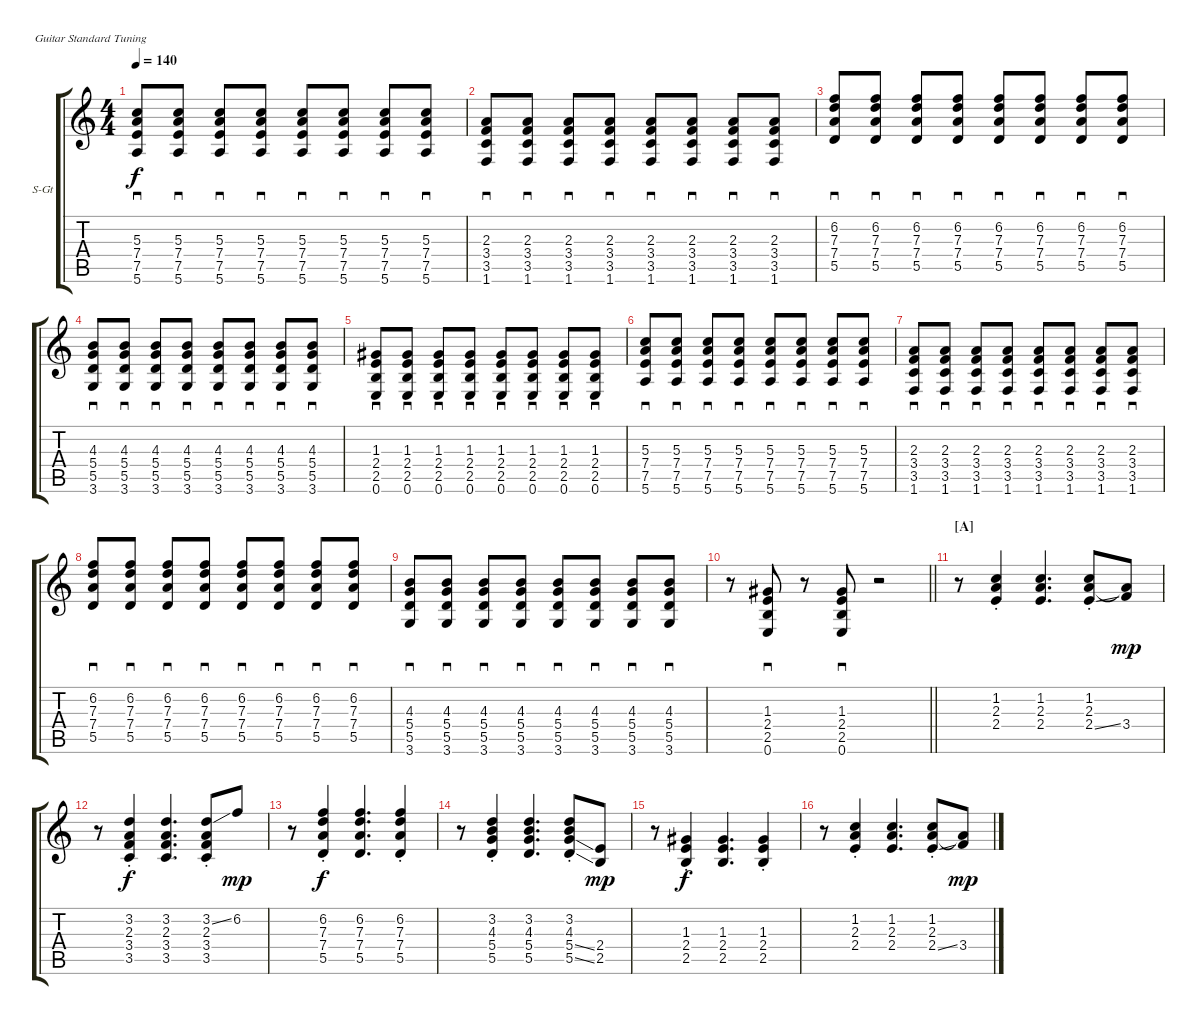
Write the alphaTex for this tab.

\bracketExtendMode groupsimilarinstruments
\firstSystemTrackNameOrientation horizontal
\otherSystemsTrackNameOrientation horizontal
\track ("Nick Valensi" "S-Gt") {instrument acousticguitarsteel}
\staff {score tabs}
\tuning (E4 B3 G3 D3 A2 E2)
\ts (4 4)
\tempo 140
\clef g2
\ks aminor
(5.3 7.4 7.5 5.6).8{sd dy f} (5.3 7.4 7.5 5.6).8{sd} (5.3 7.4 7.5 5.6).8{sd} (5.3 7.4 7.5 5.6).8{sd} (5.3 7.4 7.5 5.6).8{sd} (5.3 7.4 7.5 5.6).8{sd} (5.3 7.4 7.5 5.6).8{sd} (5.3 7.4 7.5 5.6).8{sd} |
(2.3 3.4 3.5 1.6).8{sd} (2.3 3.4 3.5 1.6).8{sd} (2.3 3.4 3.5 1.6).8{sd} (2.3 3.4 3.5 1.6).8{sd} (2.3 3.4 3.5 1.6).8{sd} (2.3 3.4 3.5 1.6).8{sd} (2.3 3.4 3.5 1.6).8{sd} (2.3 3.4 3.5 1.6).8{sd} |
(6.2 7.3 7.4 5.5).8{sd} (6.2 7.3 7.4 5.5).8{sd} (6.2 7.3 7.4 5.5).8{sd} (6.2 7.3 7.4 5.5).8{sd} (6.2 7.3 7.4 5.5).8{sd} (6.2 7.3 7.4 5.5).8{sd} (6.2 7.3 7.4 5.5).8{sd} (6.2 7.3 7.4 5.5).8{sd} |
(4.3 5.4 5.5 3.6).8{sd} (4.3 5.4 5.5 3.6).8{sd} (4.3 5.4 5.5 3.6).8{sd} (4.3 5.4 5.5 3.6).8{sd} (4.3 5.4 5.5 3.6).8{sd} (4.3 5.4 5.5 3.6).8{sd} (4.3 5.4 5.5 3.6).8{sd} (4.3 5.4 5.5 3.6).8{sd} |
(1.3 2.4 2.5 0.6).8{sd} (1.3 2.4 2.5 0.6).8{sd} (1.3 2.4 2.5 0.6).8{sd} (1.3 2.4 2.5 0.6).8{sd} (1.3 2.4 2.5 0.6).8{sd} (1.3 2.4 2.5 0.6).8{sd} (1.3 2.4 2.5 0.6).8{sd} (1.3 2.4 2.5 0.6).8{sd} |
(5.3 7.4 7.5 5.6).8{sd} (5.3 7.4 7.5 5.6).8{sd} (5.3 7.4 7.5 5.6).8{sd} (5.3 7.4 7.5 5.6).8{sd} (5.3 7.4 7.5 5.6).8{sd} (5.3 7.4 7.5 5.6).8{sd} (5.3 7.4 7.5 5.6).8{sd} (5.3 7.4 7.5 5.6).8{sd} |
(2.3 3.4 3.5 1.6).8{sd} (2.3 3.4 3.5 1.6).8{sd} (2.3 3.4 3.5 1.6).8{sd} (2.3 3.4 3.5 1.6).8{sd} (2.3 3.4 3.5 1.6).8{sd} (2.3 3.4 3.5 1.6).8{sd} (2.3 3.4 3.5 1.6).8{sd} (2.3 3.4 3.5 1.6).8{sd} |
(6.2 7.3 7.4 5.5).8{sd} (6.2 7.3 7.4 5.5).8{sd} (6.2 7.3 7.4 5.5).8{sd} (6.2 7.3 7.4 5.5).8{sd} (6.2 7.3 7.4 5.5).8{sd} (6.2 7.3 7.4 5.5).8{sd} (6.2 7.3 7.4 5.5).8{sd} (6.2 7.3 7.4 5.5).8{sd} |
(4.3 5.4 5.5 3.6).8{sd} (4.3 5.4 5.5 3.6).8{sd} (4.3 5.4 5.5 3.6).8{sd} (4.3 5.4 5.5 3.6).8{sd} (4.3 5.4 5.5 3.6).8{sd} (4.3 5.4 5.5 3.6).8{sd} (4.3 5.4 5.5 3.6).8{sd} (4.3 5.4 5.5 3.6).8{sd} |
\barLineRight lightlight
r.8 (1.3 2.4 2.5 0.6).8{sd} r.8 (1.3 2.4 2.5 0.6).8{sd} r.2 |
\section ("A" "")
r.8 (1.2{st} 2.3{st} 2.4{st}).4 (1.2 2.3 2.4).4{d} (1.2{st} 2.3{st} 2.4{ss st}).8 (2.3{t} 3.4).8{dy mp} |
r.8 (3.2{st} 2.3{st} 3.4{st} 3.5).4{dy f} (3.2 2.3 3.4 3.5).4{d} (3.2{ss st} 2.3{st} 3.4{st} 3.5).8 6.2.8{dy mp} |
r.8 (6.2{st} 7.3{st} 7.4{st} 5.5).4{dy f} (6.2 7.3 7.4 5.5).4{d} (6.2{st} 7.3{st} 7.4{st} 5.5).4 |
r.8 (3.2{st} 4.3{st} 5.4{st} 5.5).4 (3.2 4.3 5.4 5.5).4{d} (3.2{st} 4.3{st} 5.4{ss st} 5.5{ss}).8 (2.5 2.4).8{dy mp} |
r.8 (1.3{st} 2.4{st} 2.5).4{dy f} (1.3 2.4 2.5).4{d} (1.3{st} 2.4{st} 2.5).4 |
r.8 (1.2{st} 2.3{st} 2.4{st}).4 (1.2 2.3 2.4).4{d} (1.2{st} 2.3{st} 2.4{ss st}).8 (2.3{t} 3.4).8{dy mp}
